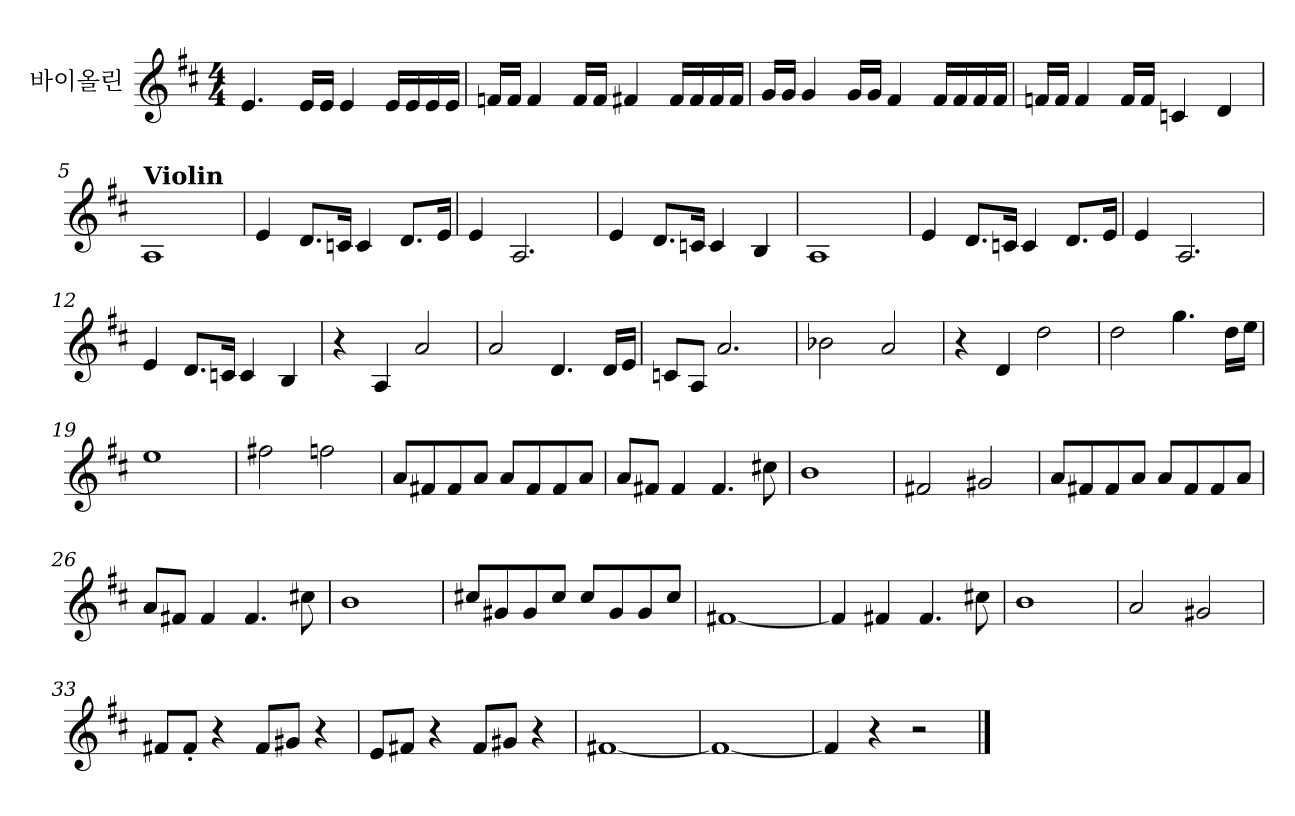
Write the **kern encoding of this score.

**kern
*part1
*staff1
*I"바이올린
*clefG2
*k[f#c#]
*M4/4
*MM125
=1
4.e/
16e/LL
16e/JJ
4e/
16e/LL
16e/
16e/
16e/JJ
=2
16fn/LL
16f/JJ
4f/
16f/LL
16f/JJ
4f#X/
16f#/LL
16f#/
16f#/
16f#/JJ
=3
16g/LL
16g/JJ
4g/
16g/LL
16g/JJ
4f#/
16f#/LL
16f#/
16f#/
16f#/JJ
=4
16fn/LL
16f/JJ
4f/
16f/LL
16f/JJ
4cn/
4d/
=5
!LO:TX:a:B:t=Violin
1A
!!LO:LB:g=z
=6
4e/
8.d/L
16cn/Jk
4c/
8.d/L
16e/Jk
=7
4e/
2.A/
=8
4e/
8.d/L
16cn/Jk
4c/
4B/
=9
1A
=10
4e/
8.d/L
16cn/Jk
4c/
8.d/L
16e/Jk
=11
4e/
2.A/
=12
4e/
8.d/L
16cn/Jk
4c/
4B/
!!LO:LB:g=z
=13
4r
4A/
2a/
=14
2a/
4.d/
16d/LL
16e/JJ
=15
8cn/L
8A/J
2.a/
=16
2b-X\
2a/
=17
4r
4d/
2dd\
=18
2dd\
4.gg\
16dd\LL
16ee\JJ
=19
1ee
=20
2ff#X\
2ffn\
=21
8a/L
8f#X/
8f#/
8a/J
8a/L
8f#/
8f#/
8a/J
!!LO:LB:g=z
=22
8a/L
8f#X/J
4f#/
4.f#/
8cc#X\
=23
1b
=24
2f#X/
2g#X/
=25
8a/L
8f#X/
8f#/
8a/J
8a/L
8f#/
8f#/
8a/J
=26
8a/L
8f#X/J
4f#/
4.f#/
8cc#X\
=27
1b
=28
8cc#X/L
8g#X/
8g#/
8cc#/J
8cc#/L
8g#/
8g#/
8cc#/J
!!LO:LB:g=z
=29
[1f#X
=30
4f#/]
4f#X/
4.f#/
8cc#X\
=31
1b
=32
2a/
2g#X/
=33
8f#X/L
8f#'/J
4r
8f#/L
8g#X/J
4r
=34
8e/L
8f#X/J
4r
8f#/L
8g#X/J
4r
=35
[1f#X
=36
1f#_
=37
4f#/]
4r
2r
==
*-
